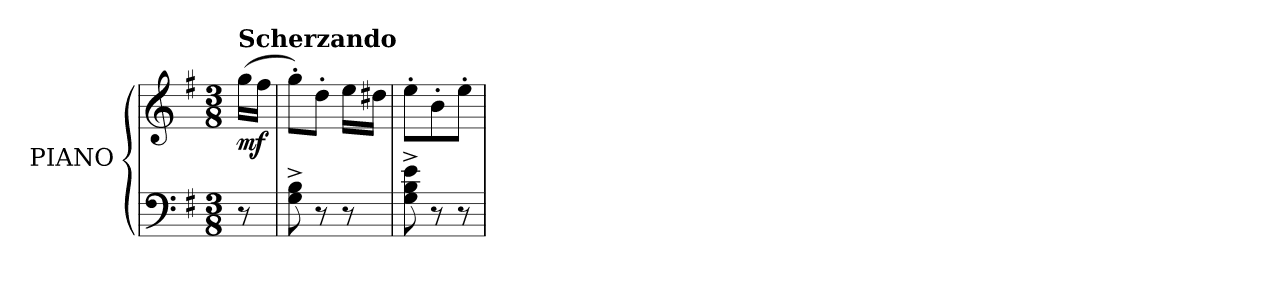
**kern	**kern	**dynam
*part1	*part1	*part1
*staff2	*staff1	*staff1/2
*I"PIANO	*	*
*I'Pno.	*	*
!!LO:LB:g=z
*clefF4	*clefG2	*
*k[f#]	*k[f#]	*
*M3/8	*M3/8	*
=1	=1	=1
!	!LO:TX:a:B:t=Scherzando	!
!	!	!LO:DY:b
8r	(>16gg\LL	mf
.	16ff#\JJ	.
=2	=2	=2
8G\^ 8B\^	8gg'\L)	.
8r	8dd'\J	.
8r	16ee\LL	.
.	16dd#X\JJ	.
=3	=3	=3
8G\^ 8B\^ 8e\^	8ee'\L	.
8r	8b'\	.
8r	8ee'\J	.
=	=	=
*-	*-	*-
